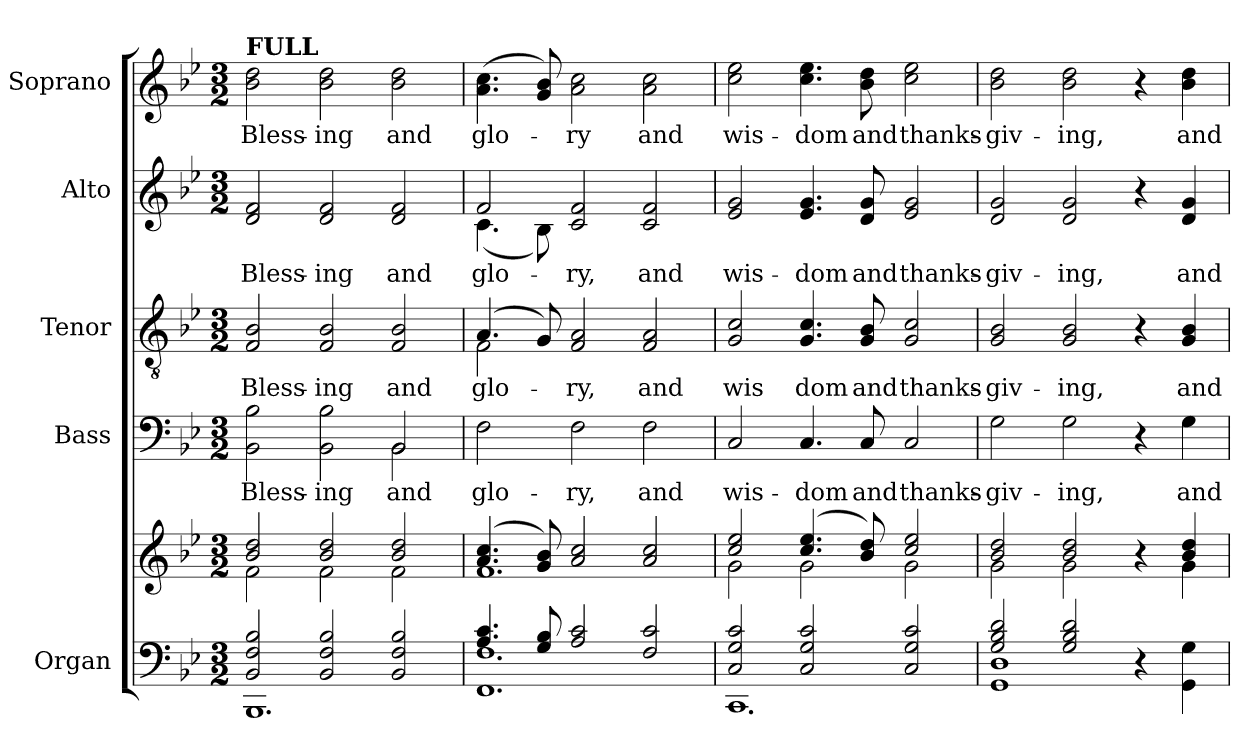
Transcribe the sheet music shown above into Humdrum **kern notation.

**kern	**kern	**kern	**text	**kern	**text	**kern	**text	**kern	**text
*part5	*part5	*part4	*part4	*part3	*part3	*part2	*part2	*part1	*part1
*staff6	*staff5	*staff4	*staff4	*staff3	*staff3	*staff2	*staff2	*staff1	*staff1
*I"Organ	*	*I"Bass	*	*I"Tenor	*	*I"Alto	*	*I"Soprano	*
*I'Org.	*	*I'B.	*	*I'T.	*	*I'A.	*	*I'S.	*
!!LO:PB:g=z
*clefF4	*clefG2	*clefF4	*	*clefGv2	*	*clefG2	*	*clefG2	*
*	*	*	*	*ITrd7c12	*	*	*	*	*
*k[b-e-]	*k[b-e-]	*k[b-e-]	*	*k[b-e-]	*	*k[b-e-]	*	*k[b-e-]	*
*B-:	*B-:	*B-:	*	*B-:	*	*B-:	*	*B-:	*
*M3/2	*M3/2	*M3/2	*	*M3/2	*	*M3/2	*	*M3/2	*
=1	=1	=1	=1	=1	=1	=1	=1	=1	=1
*^	*^	*	*	*	*	*	*	*	*
!	!	!	!	!	!LO:LY:b:color=#000000	!	!	!	!	!	!
*	*	*	*	*^	*	*	*	*	*	*	*
!	!	!	!	!	!	!	!	!LO:LY:b:color=#000000	!	!	!	!
!	!	!	!	!	!	!	!	!	!	!LO:LY:b:color=#000000	!	!
!	!	!	!	!	!	!	!	!	!	!	!LO:TX:a:B:t=FULL	!
!	!	!	!	!	!	!	!	!	!	!	!	!LO:LY:b:color=#000000
2BB-i/ 2Fi 2B-i	1.BBB-i	2b-i/ 2ddi	2fi\	2BB-i\ 2B-i	1ryy	Bless-	2FFi/ 2BB-i	Bless-	2di/ 2fi	Bless-	2b-i\ 2ddi	Bless-
!	!	!	!	!	!	!LO:LY:b:color=#000000	!	!	!	!	!	!
!	!	!	!	!	!	!	!	!LO:LY:b:color=#000000	!	!	!	!
!	!	!	!	!	!	!	!	!	!	!LO:LY:b:color=#000000	!	!
!	!	!	!	!	!	!	!	!	!	!	!	!LO:LY:b:color=#000000
2BB-i/ 2Fi 2B-i	.	2b-i/ 2ddi	2fi\	2BB-i\ 2B-i	.	-ing	2FFi/ 2BB-i	-ing	2di/ 2fi	-ing	2b-i\ 2ddi	-ing
!	!	!	!	!	!	!LO:LY:b:color=#000000	!	!	!	!	!	!
!	!	!	!	!	!	!	!	!LO:LY:b:color=#000000	!	!	!	!
!	!	!	!	!	!	!	!	!	!	!LO:LY:b:color=#000000	!	!
!	!	!	!	!	!	!	!	!	!	!	!	!LO:LY:b:color=#000000
2BB-i/ 2Fi 2B-i	.	2b-i/ 2ddi	2fi\	2BB-i/	2BB-i\	and	2FFi/ 2BB-i	and	2di/ 2fi	and	2b-i\ 2ddi	and
*	*	*	*	*v	*v	*	*	*	*	*	*	*
=2	=2	=2	=2	=2	=2	=2	=2	=2	=2	=2	=2
*	*	*	*	*^	*	*	*	*	*	*	*
!	!	!	!	!	!	!LO:LY:b:color=#000000	!	!	!	!	!	!
*	*	*	*	*v	*v	*	*	*	*	*	*	*
*	*	*	*	*^	*	*	*	*	*	*	*
!	!	!	!	!	!	!	!	!LO:LY:b:color=#000000	!	!	!	!
*	*	*	*	*v	*v	*	*^	*	*	*	*	*
*	*	*	*	*^	*	*	*	*	*	*	*	*
!	!	!	!	!	!	!	!	!	!	!	!LO:LY:b:color=#000000	!	!
*	*	*	*	*v	*v	*	*	*	*	*^	*	*	*
*	*	*	*	*^	*	*	*	*	*	*	*	*	*
!	!	!	!	!	!	!	!	!	!	!	!	!	!	!LO:LY:b:color=#000000
*	*	*	*	*v	*v	*	*	*	*	*	*	*	*	*
4.Ai/ 4.ci	1.FFi 1.Fi	(4.ai/ 4.cci	1.fi	2Fi\	glo-	(4.AAi/	2FFi\	glo-	2fi/	(4.ci\	glo-	(4.ai\ 4.cci	glo-
8Gi/ 8B-i	.	8gi/ 8b-i)	.	.	.	8GGi/)	.	.	.	8B-i\)	.	8gi/ 8b-i)	.
!	!	!	!	!	!LO:LY:b:color=#000000	!	!	!	!	!	!	!	!
!	!	!	!	!	!	!	!	!LO:LY:b:color=#000000	!	!	!	!	!
!	!	!	!	!	!	!	!	!	!	!	!LO:LY:b:color=#000000	!	!
!	!	!	!	!	!	!	!	!	!	!	!	!	!LO:LY:b:color=#000000
2Ai/ 2ci	.	2ai/ 2cci	.	2Fi\	-ry,	2FFi/ 2AAi	1ryy	-ry,	2ci/ 2fi	1ryy	-ry,	2ai\ 2cci	-ry
!	!	!	!	!	!LO:LY:b:color=#000000	!	!	!	!	!	!	!	!
!	!	!	!	!	!	!	!	!LO:LY:b:color=#000000	!	!	!	!	!
!	!	!	!	!	!	!	!	!	!	!	!LO:LY:b:color=#000000	!	!
!	!	!	!	!	!	!	!	!	!	!	!	!	!LO:LY:b:color=#000000
2Fi/ 2ci	.	2ai/ 2cci	.	2Fi\	and	2FFi/ 2AAi	.	and	2ci/ 2fi	.	and	2ai\ 2cci	and
*	*	*	*	*	*	*v	*v	*	*	*	*	*	*
*	*	*	*	*	*	*	*	*v	*v	*	*	*
=3	=3	=3	=3	=3	=3	=3	=3	=3	=3	=3	=3
!	!	!	!	!	!LO:LY:b:color=#000000	!	!	!	!	!	!
!	!	!	!	!	!	!	!LO:LY:b:color=#000000	!	!	!	!
!	!	!	!	!	!	!	!	!	!LO:LY:b:color=#000000	!	!
!	!	!	!	!	!	!	!	!	!	!	!LO:LY:b:color=#000000
2Ci/ 2Gi 2ci	1.CCi	2cci/ 2ee-i	2gi\	2Ci/	wis-	2GGi/ 2Ci	wis	2e-i/ 2gi	wis-	2cci\ 2ee-i	wis-
!	!	!	!	!	!LO:LY:b:color=#000000	!	!	!	!	!	!
!	!	!	!	!	!	!	!LO:LY:b:color=#000000	!	!	!	!
!	!	!	!	!	!	!	!	!	!LO:LY:b:color=#000000	!	!
!	!	!	!	!	!	!	!	!	!	!	!LO:LY:b:color=#000000
2Ci/ 2Gi 2ci	.	(4.cci/ 4.ee-i	2gi\	4.Ci/	-dom	4.GGi/ 4.Ci	dom	4.e-i/ 4.gi	-dom	4.cci\ 4.ee-i	-dom
!	!	!	!	!	!LO:LY:b:color=#000000	!	!	!	!	!	!
!	!	!	!	!	!	!	!LO:LY:b:color=#000000	!	!	!	!
!	!	!	!	!	!	!	!	!	!LO:LY:b:color=#000000	!	!
!	!	!	!	!	!	!	!	!	!	!	!LO:LY:b:color=#000000
.	.	8b-i/ 8ddi)	.	8Ci/	and	8GGi/ 8BB-i	and	8di/ 8gi	and	8b-i\ 8ddi	and
!	!	!	!	!	!LO:LY:b:color=#000000	!	!	!	!	!	!
!	!	!	!	!	!	!	!LO:LY:b:color=#000000	!	!	!	!
!	!	!	!	!	!	!	!	!	!LO:LY:b:color=#000000	!	!
!	!	!	!	!	!	!	!	!	!	!	!LO:LY:b:color=#000000
2Ci/ 2Gi 2ci	.	2cci/ 2ee-i	2gi\	2Ci/	thanks-	2GGi/ 2Ci	thanks-	2e-i/ 2gi	thanks-	2cci\ 2ee-i	thanks-
=4	=4	=4	=4	=4	=4	=4	=4	=4	=4	=4	=4
!	!	!	!	!	!LO:LY:b:color=#000000	!	!	!	!	!	!
!	!	!	!	!	!	!	!LO:LY:b:color=#000000	!	!	!	!
!	!	!	!	!	!	!	!	!	!LO:LY:b:color=#000000	!	!
!	!	!	!	!	!	!	!	!	!	!	!LO:LY:b:color=#000000
2Gi/ 2B-i 2di	1GGi 1Di	2b-i/ 2ddi	2gi\	2Gi\	-giv-	2GGi/ 2BB-i	-giv-	2di/ 2gi	-giv-	2b-i\ 2ddi	-giv-
!	!	!	!	!	!LO:LY:b:color=#000000	!	!	!	!	!	!
!	!	!	!	!	!	!	!LO:LY:b:color=#000000	!	!	!	!
!	!	!	!	!	!	!	!	!	!LO:LY:b:color=#000000	!	!
!	!	!	!	!	!	!	!	!	!	!	!LO:LY:b:color=#000000
2Gi/ 2B-i 2di	.	2b-i/ 2ddi	2gi\	2Gi\	-ing,	2GGi/ 2BB-i	-ing,	2di/ 2gi	-ing,	2b-i\ 2ddi	-ing,
4r	2ryy	4r	4ryy	4r	.	4r	.	4r	.	4r	.
!	!	!	!	!	!LO:LY:b:color=#000000	!	!	!	!	!	!
!	!	!	!	!	!	!	!LO:LY:b:color=#000000	!	!	!	!
!	!	!	!	!	!	!	!	!	!LO:LY:b:color=#000000	!	!
!	!	!	!	!	!	!	!	!	!	!	!LO:LY:b:color=#000000
4GGi\ 4Gi	.	4b-i/ 4ddi	4gi\	4Gi\	and	4GGi/ 4BB-i	and	4di/ 4gi	and	4b-i\ 4ddi	and
*v	*v	*	*	*	*	*	*	*	*	*	*
*	*v	*v	*	*	*	*	*	*	*	*
=	=	=	=	=	=	=	=	=	=
*-	*-	*-	*-	*-	*-	*-	*-	*-	*-
